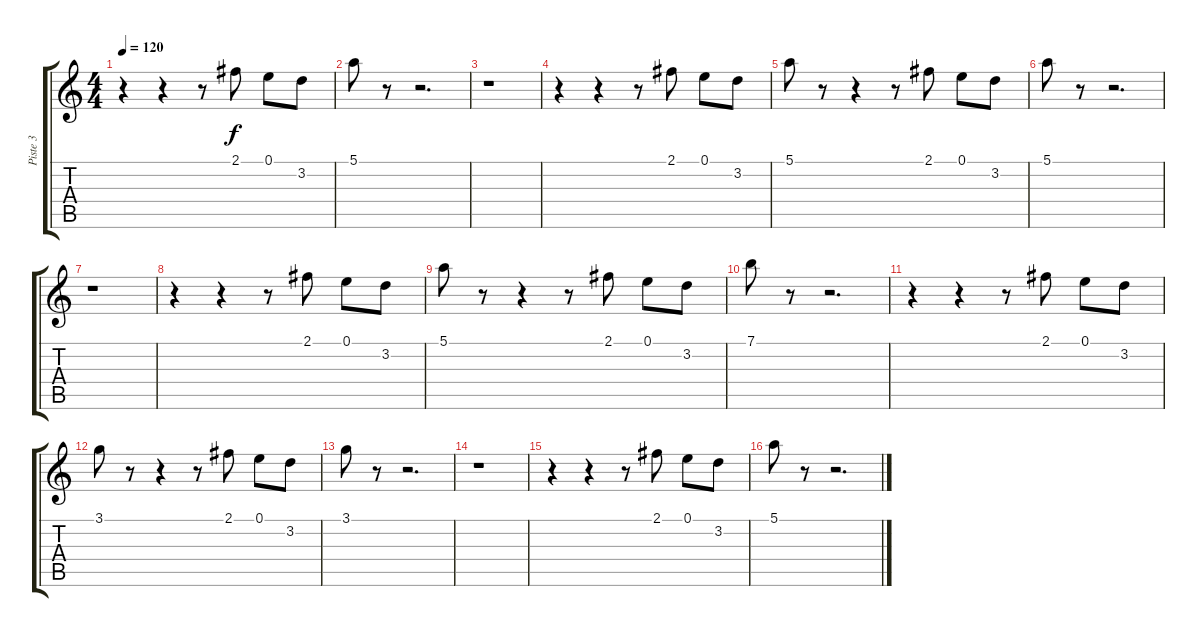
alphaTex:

\track ("Piste 3" "Piste 3") {instrument acousticguitarsteel}
\staff {score tabs}
\tuning (E4 B3 G3 D3 A2 E2) {hide}
\ts (4 4)
\tempo 120
\clef g2
\ks c
r.4{dy f} r.4 r.8 2.1.8 0.1.8 3.2.8 |
5.1.8 r.8 r.2{d} |
r.1 |
r.4 r.4 r.8 2.1.8 0.1.8 3.2.8 |
5.1.8 r.8 r.4 r.8 2.1.8 0.1.8 3.2.8 |
5.1.8 r.8 r.2{d} |
r.1 |
r.4 r.4 r.8 2.1.8 0.1.8 3.2.8 |
5.1.8 r.8 r.4 r.8 2.1.8 0.1.8 3.2.8 |
7.1.8 r.8 r.2{d} |
r.4 r.4 r.8 2.1.8 0.1.8 3.2.8 |
3.1.8 r.8 r.4 r.8 2.1.8 0.1.8 3.2.8 |
3.1.8 r.8 r.2{d} |
r.1 |
r.4 r.4 r.8 2.1.8 0.1.8 3.2.8 |
5.1.8 r.8 r.2{d}
